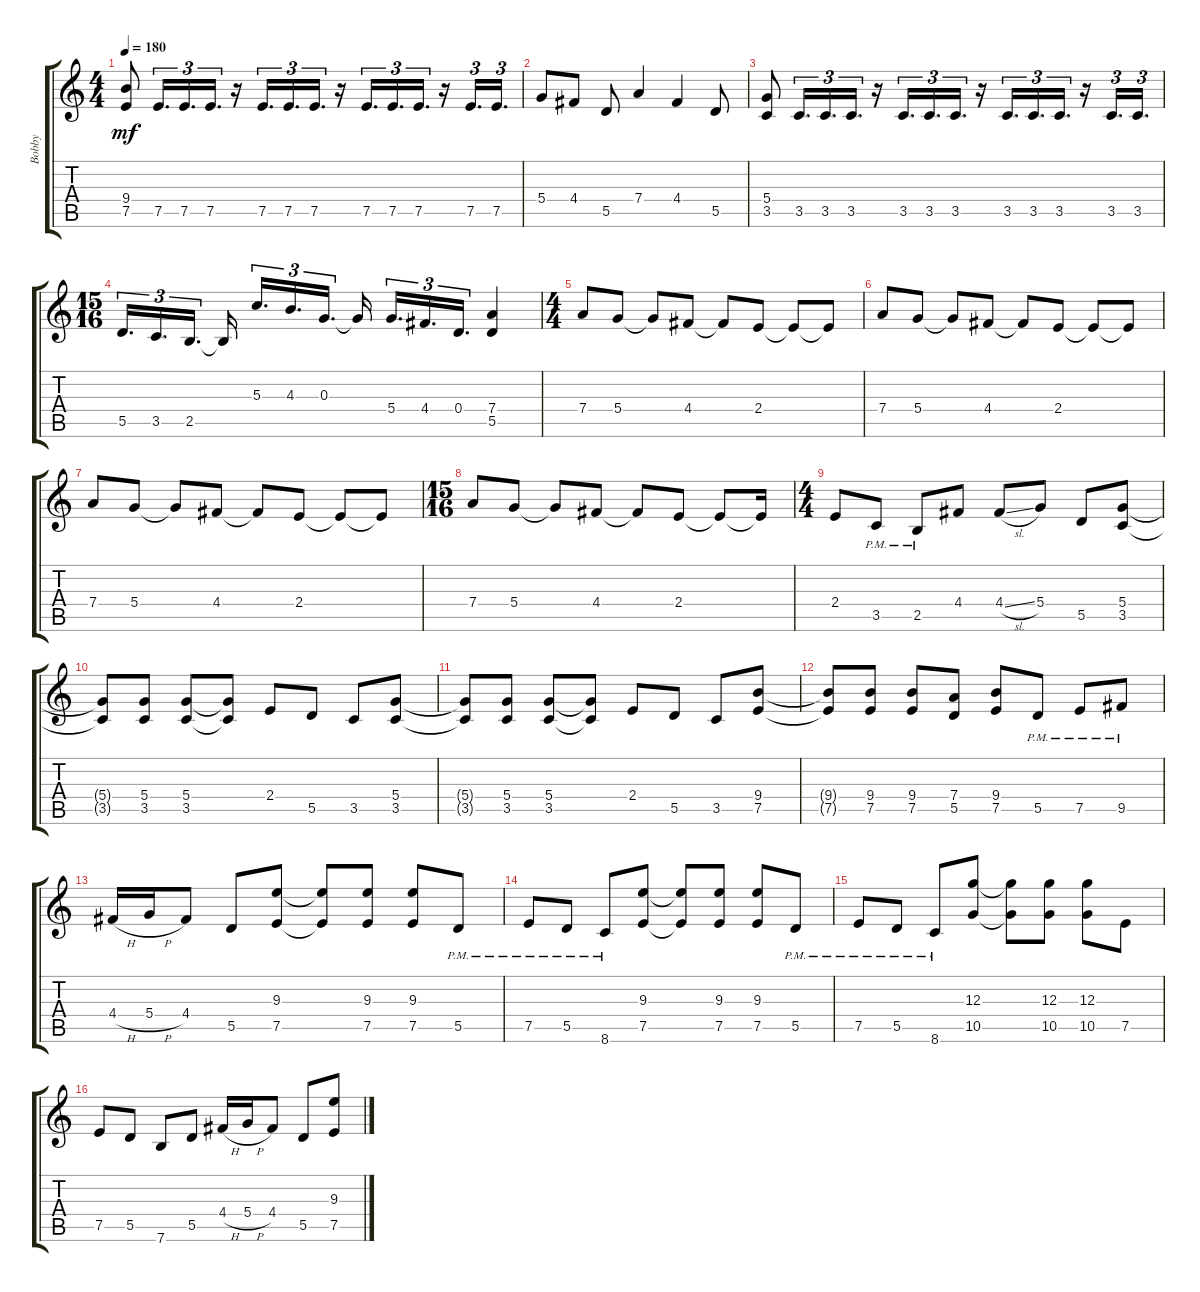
\track ("Bobby" "Bobby") {instrument distortionguitar}
\staff {score tabs}
\tuning (E4 B3 G3 D3 A2 E2) {hide}
\ts (4 4)
\tempo 180
\clef g2
\ks c
(9.4 7.5).8{dy mf} 7.5.16{d tu (3 2)} 7.5.16{d tu (3 2)} 7.5.16{d tu (3 2)} r.16 7.5.16{d tu (3 2)} 7.5.16{d tu (3 2)} 7.5.16{d tu (3 2)} r.16 7.5.16{d tu (3 2)} 7.5.16{d tu (3 2)} 7.5.16{d tu (3 2)} r.16 7.5.16{d tu (3 2)} 7.5.16{d tu (3 2)} |
5.4.8 4.4.8 5.5.8 7.4.4 4.4.4 5.5.8 |
(5.4 3.5).8 3.5.16{d tu (3 2)} 3.5.16{d tu (3 2)} 3.5.16{d tu (3 2)} r.16 3.5.16{d tu (3 2)} 3.5.16{d tu (3 2)} 3.5.16{d tu (3 2)} r.16 3.5.16{d tu (3 2)} 3.5.16{d tu (3 2)} 3.5.16{d tu (3 2)} r.16 3.5.16{d tu (3 2)} 3.5.16{d tu (3 2)} |
\ts (15 16)
5.5.16{d tu (3 2)} 3.5.16{d tu (3 2)} 2.5.16{d tu (3 2)} 2.5{t}.16 5.3.16{d tu (3 2)} 4.3.16{d tu (3 2)} 0.3.16{d tu (3 2)} 0.3{t}.16 5.4.16{d tu (3 2)} 4.4.16{d tu (3 2)} 0.4.16{d tu (3 2)} (7.4 5.5).4 |
\ts (4 4)
7.4.8 5.4.8 5.4{t}.8 4.4.8 4.4{t}.8 2.4.8 2.4{t}.8 2.4{t}.8 |
7.4.8 5.4.8 5.4{t}.8 4.4.8 4.4{t}.8 2.4.8 2.4{t}.8 2.4{t}.8 |
7.4.8 5.4.8 5.4{t}.8 4.4.8 4.4{t}.8 2.4.8 2.4{t}.8 2.4{t}.8 |
\ts (15 16)
7.4.8 5.4.8 5.4{t}.8 4.4.8 4.4{t}.8 2.4.8 2.4{t}.8 2.4{t}.16 |
\ts (4 4)
2.4.8 3.5{pm}.8 2.5{pm}.8 4.4.8 4.4{sl}.8 5.4.8 5.5.8 (5.4 3.5).8 |
(5.4{t} 3.5{t}).8 (5.4 3.5).8 (5.4 3.5).8 (5.4{t} 3.5{t}).8 2.4.8 5.5.8 3.5.8 (5.4 3.5).8 |
(5.4{t} 3.5{t}).8 (5.4 3.5).8 (5.4 3.5).8 (5.4{t} 3.5{t}).8 2.4.8 5.5.8 3.5.8 (9.4 7.5).8 |
(9.4{t} 7.5{t}).8 (9.4 7.5).8 (9.4 7.5).8 (7.4 5.5).8 (9.4 7.5).8 5.5{pm}.8 7.5{pm}.8 9.5{pm}.8 |
4.4{h}.16 5.4{h}.16 4.4.8 5.5.8 (9.3 7.5).8 (9.3{t} 7.5{t}).8 (9.3 7.5).8 (9.3 7.5).8 5.5{pm}.8 |
7.5{pm}.8 5.5{pm}.8 8.6{pm}.8 (9.3 7.5).8 (9.3{t} 7.5{t}).8 (9.3 7.5).8 (9.3 7.5).8 5.5{pm}.8 |
7.5{pm}.8 5.5{pm}.8 8.6{pm}.8 (12.3 10.5).8 (12.3{t} 10.5{t}).8 (12.3 10.5).8 (12.3 10.5).8 7.5.8 |
7.5.8 5.5.8 7.6.8 5.5.8 4.4{h}.16 5.4{h}.16 4.4.8 5.5.8 (9.3 7.5).8
